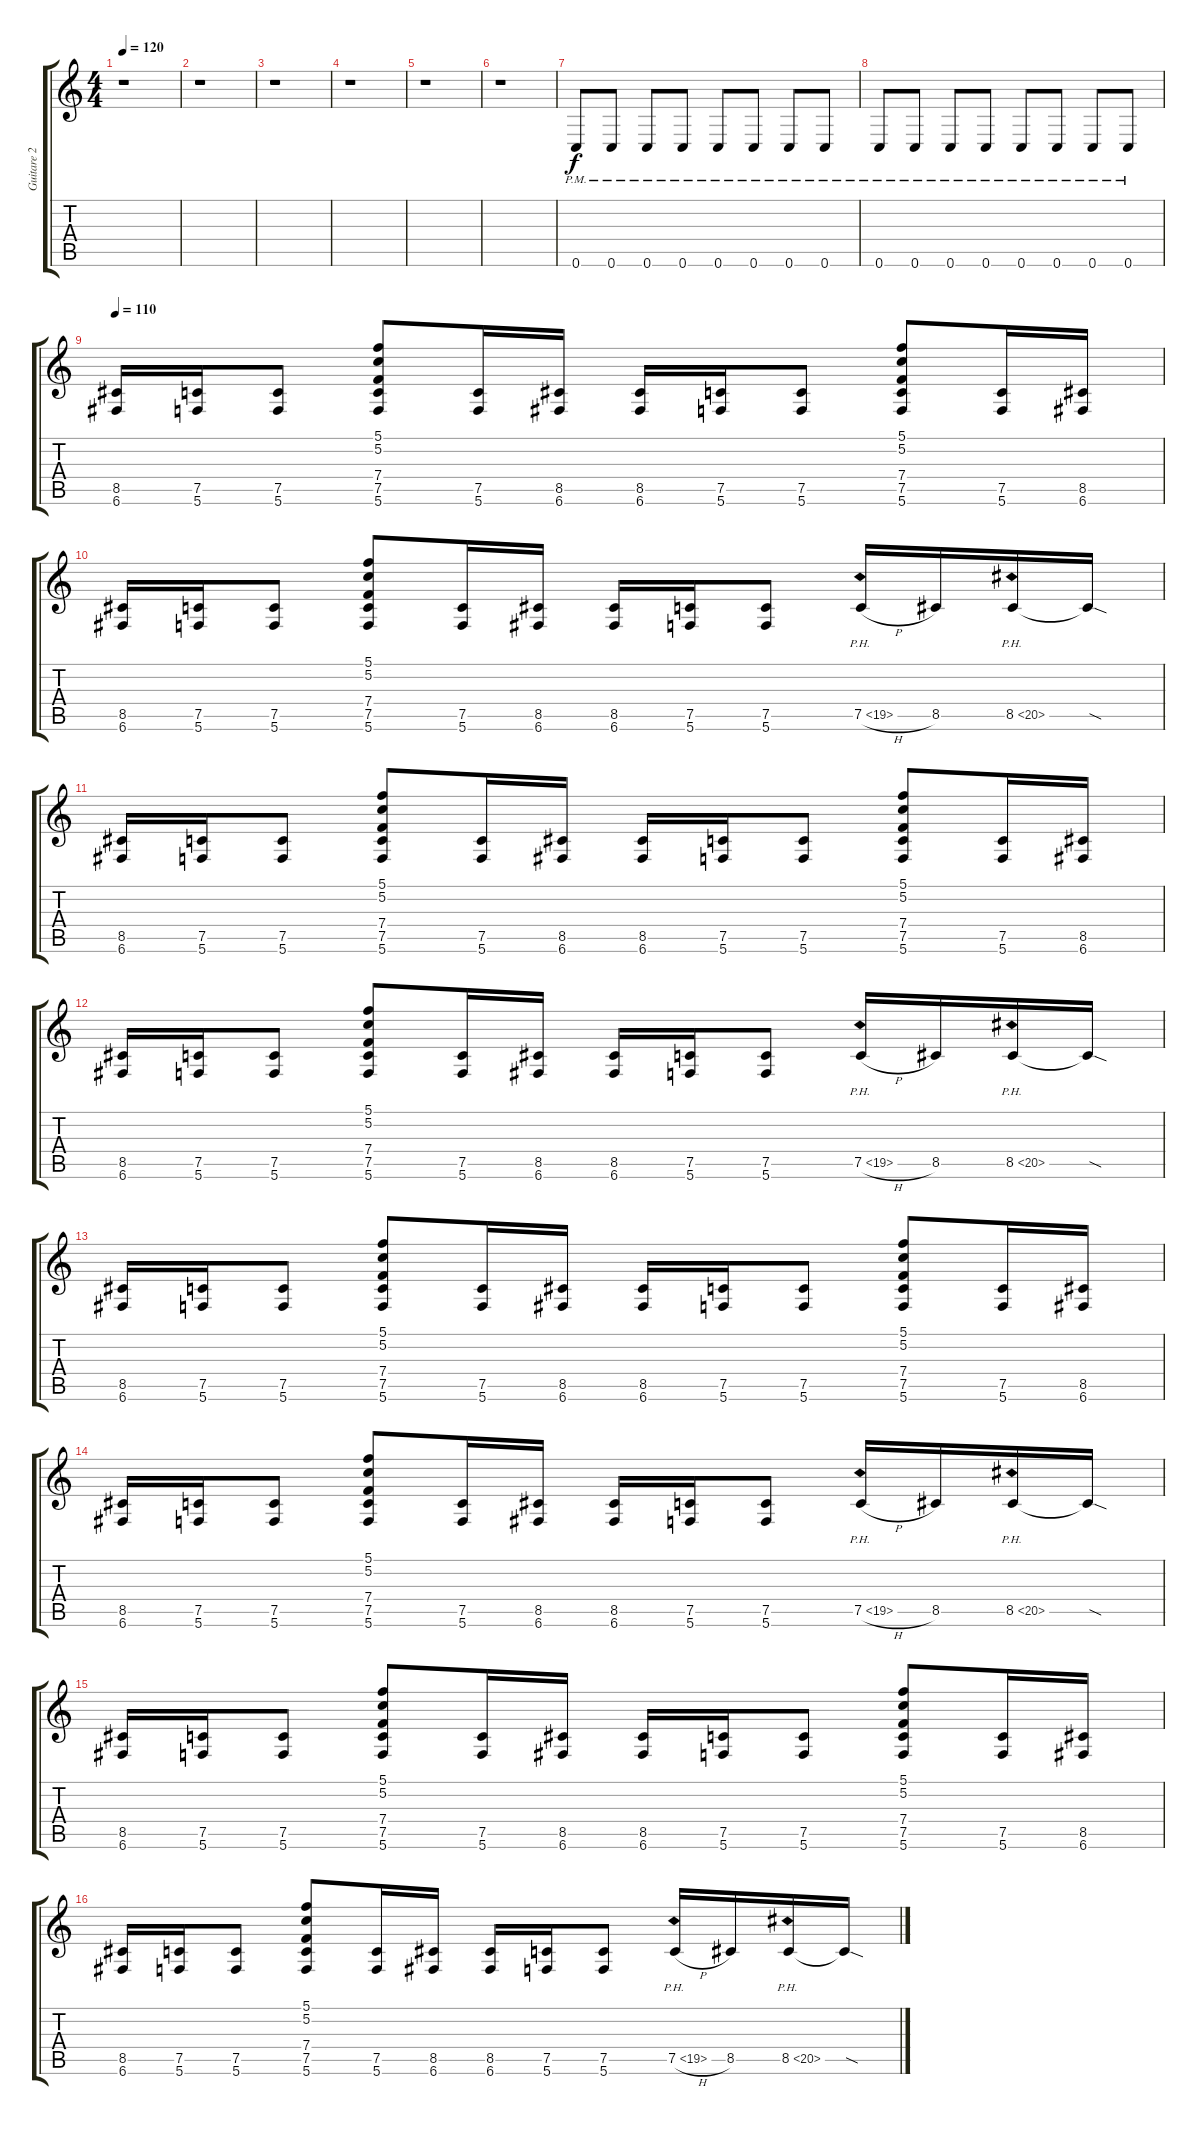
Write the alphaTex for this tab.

\track ("Guitare 2" "Guitare 2") {instrument distortionguitar}
\staff {score tabs}
\tuning (C4 G3 Eb3 Bb2 F2 C2) {hide}
\ts (4 4)
\tempo 120
\clef g2
\ks c
r.1{dy f} |
r.1 |
r.1 |
r.1 |
r.1 |
r.1 |
0.6{pm}.8{volume 8} 0.6{pm}.8 0.6{pm}.8 0.6{pm}.8 0.6{pm}.8 0.6{pm}.8 0.6{pm}.8 0.6{pm}.8 |
0.6{pm}.8{volume 12} 0.6{pm}.8 0.6{pm}.8 0.6{pm}.8 0.6{pm}.8 0.6{pm}.8 0.6{pm}.8 0.6{pm}.8 |
\tempo 110
(8.5 6.6).16{volume 16} (7.5 5.6).16 (7.5 5.6).8 (5.1 5.2 7.4 7.5 5.6).8 (7.5 5.6).16 (8.5 6.6).16 (8.5 6.6).16 (7.5 5.6).16 (7.5 5.6).8 (5.1 5.2 7.4 7.5 5.6).8 (7.5 5.6).16 (8.5 6.6).16 |
(8.5 6.6).16 (7.5 5.6).16 (7.5 5.6).8 (5.1 5.2 7.4 7.5 5.6).8 (7.5 5.6).16 (8.5 6.6).16 (8.5 6.6).16 (7.5 5.6).16 (7.5 5.6).8 7.5{ph 12 h}.16 8.5.16 8.5{ph 12}.16 8.5{sod t}.16 |
(8.5 6.6).16 (7.5 5.6).16 (7.5 5.6).8 (5.1 5.2 7.4 7.5 5.6).8 (7.5 5.6).16 (8.5 6.6).16 (8.5 6.6).16 (7.5 5.6).16 (7.5 5.6).8 (5.1 5.2 7.4 7.5 5.6).8 (7.5 5.6).16 (8.5 6.6).16 |
(8.5 6.6).16 (7.5 5.6).16 (7.5 5.6).8 (5.1 5.2 7.4 7.5 5.6).8 (7.5 5.6).16 (8.5 6.6).16 (8.5 6.6).16 (7.5 5.6).16 (7.5 5.6).8 7.5{ph 12 h}.16 8.5.16 8.5{ph 12}.16 8.5{sod t}.16 |
(8.5 6.6).16 (7.5 5.6).16 (7.5 5.6).8 (5.1 5.2 7.4 7.5 5.6).8 (7.5 5.6).16 (8.5 6.6).16 (8.5 6.6).16 (7.5 5.6).16 (7.5 5.6).8 (5.1 5.2 7.4 7.5 5.6).8 (7.5 5.6).16 (8.5 6.6).16 |
(8.5 6.6).16 (7.5 5.6).16 (7.5 5.6).8 (5.1 5.2 7.4 7.5 5.6).8 (7.5 5.6).16 (8.5 6.6).16 (8.5 6.6).16 (7.5 5.6).16 (7.5 5.6).8 7.5{ph 12 h}.16 8.5.16 8.5{ph 12}.16 8.5{sod t}.16 |
(8.5 6.6).16 (7.5 5.6).16 (7.5 5.6).8 (5.1 5.2 7.4 7.5 5.6).8 (7.5 5.6).16 (8.5 6.6).16 (8.5 6.6).16 (7.5 5.6).16 (7.5 5.6).8 (5.1 5.2 7.4 7.5 5.6).8 (7.5 5.6).16 (8.5 6.6).16 |
(8.5 6.6).16 (7.5 5.6).16 (7.5 5.6).8 (5.1 5.2 7.4 7.5 5.6).8 (7.5 5.6).16 (8.5 6.6).16 (8.5 6.6).16 (7.5 5.6).16 (7.5 5.6).8 7.5{ph 12 h}.16 8.5.16 8.5{ph 12}.16 8.5{sod t}.16
